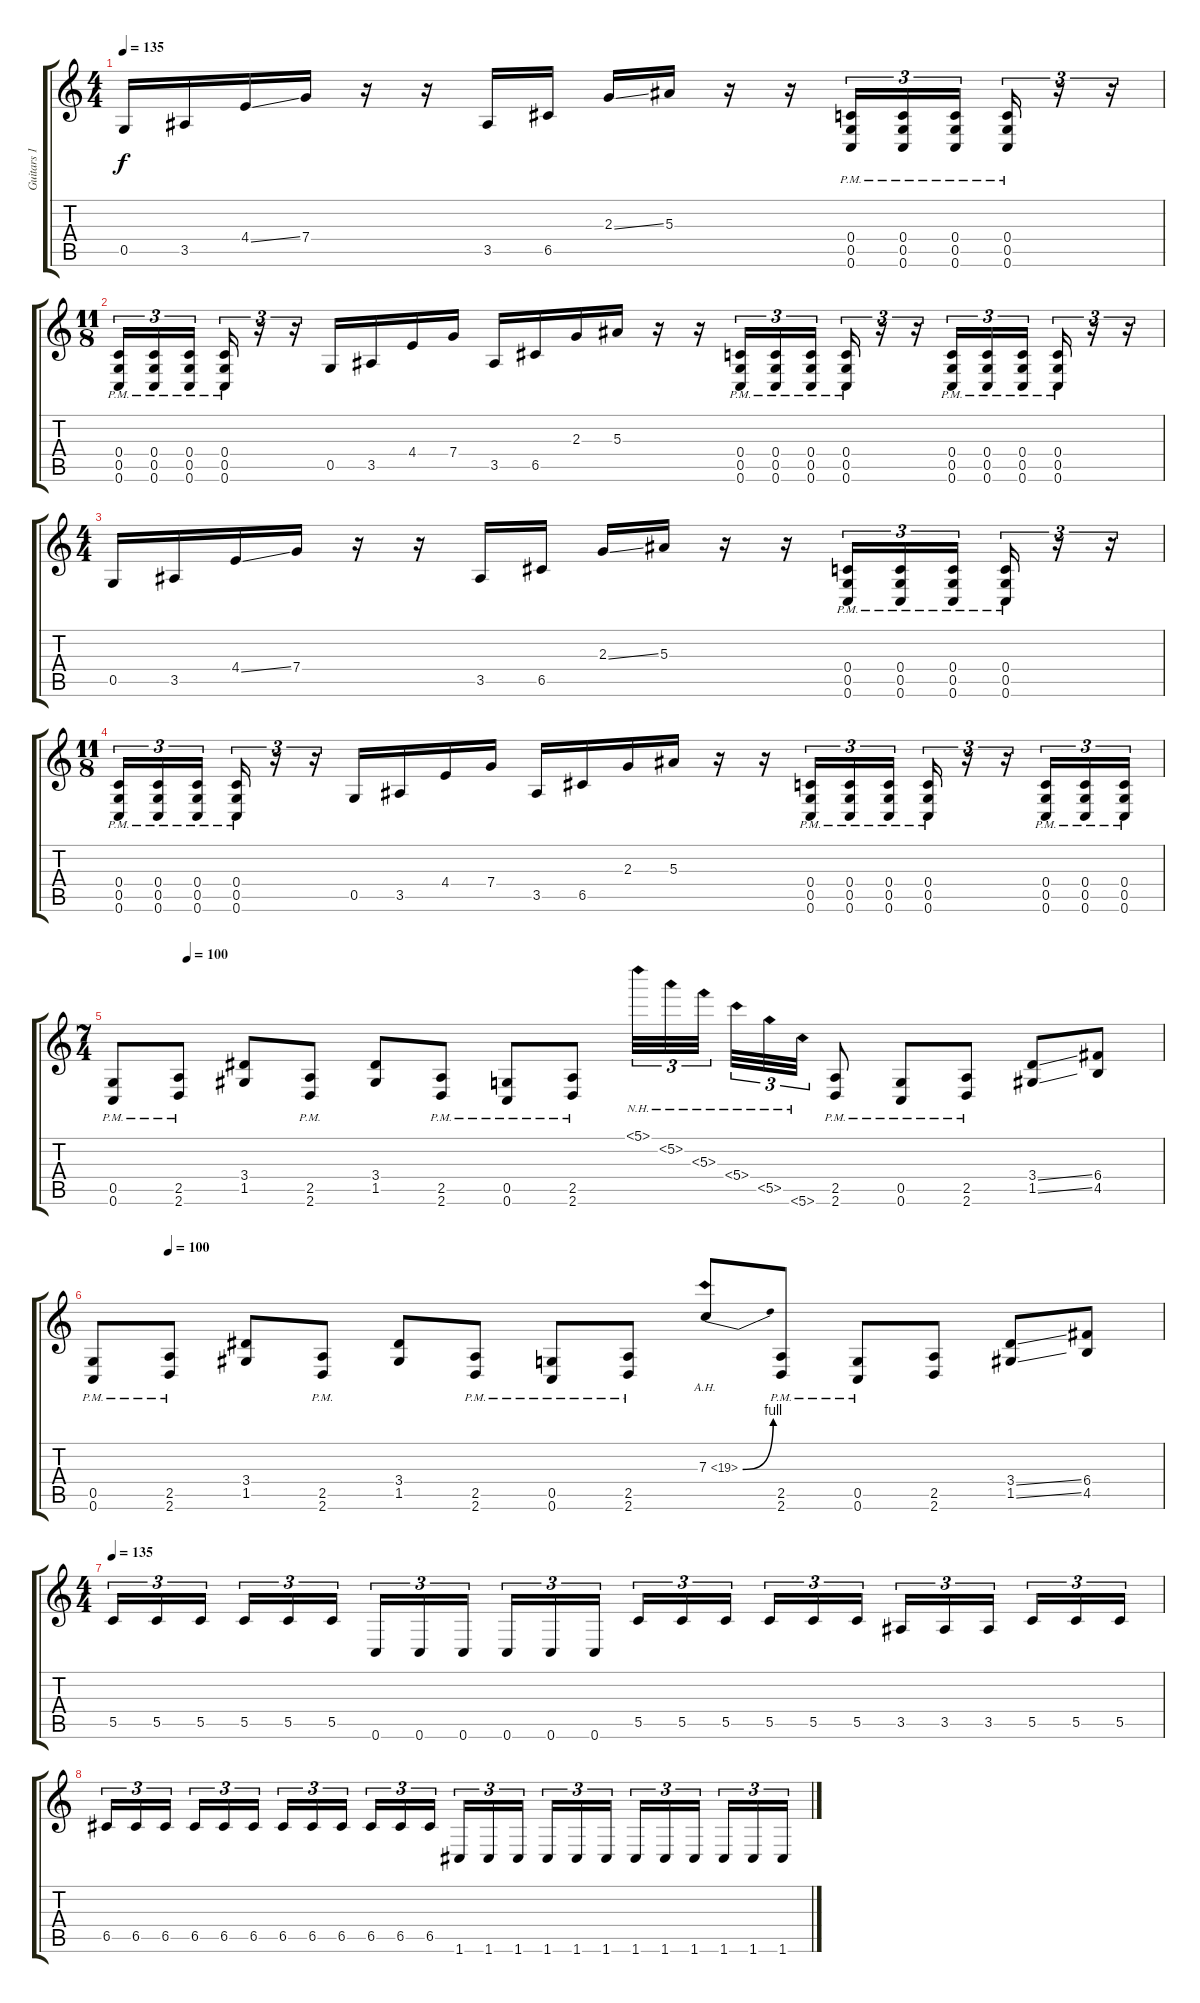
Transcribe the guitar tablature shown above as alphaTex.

\track ("Guitars 1" "Guitars 1") {instrument distortionguitar}
\staff {score tabs}
\tuning (D4 A3 F3 C3 G2 C2) {hide}
\ts (4 4)
\tempo 135
\clef g2
\ks c
0.5.16{dy f} 3.5.16 4.4{ss}.16 7.4.16 r.16 r.16 3.5.16 6.5.16 2.3{ss}.16 5.3.16 r.16 r.16 (0.4{pm} 0.5{pm} 0.6{pm}).16{tu (3 2)} (0.4{pm} 0.5{pm} 0.6{pm}).16{tu (3 2)} (0.4{pm} 0.5{pm} 0.6{pm}).16{tu (3 2) beam splitsecondary} (0.4{pm} 0.5{pm} 0.6{pm}).16{tu (3 2)} r.16{tu (3 2)} r.16{tu (3 2)} |
\ts (11 8)
(0.4{pm} 0.5{pm} 0.6{pm}).16{tu (3 2)} (0.4{pm} 0.5{pm} 0.6{pm}).16{tu (3 2)} (0.4{pm} 0.5{pm} 0.6{pm}).16{tu (3 2)} (0.4{pm} 0.5{pm} 0.6{pm}).16{tu (3 2)} r.16{tu (3 2)} r.16{tu (3 2)} 0.5.16 3.5.16 4.4.16 7.4.16 3.5.16 6.5.16 2.3.16 5.3.16 r.16 r.16 (0.4{pm} 0.5{pm} 0.6{pm}).16{tu (3 2)} (0.4{pm} 0.5{pm} 0.6{pm}).16{tu (3 2)} (0.4{pm} 0.5{pm} 0.6{pm}).16{tu (3 2)} (0.4{pm} 0.5{pm} 0.6{pm}).16{tu (3 2)} r.16{tu (3 2)} r.16{tu (3 2)} (0.4{pm} 0.5{pm} 0.6{pm}).16{tu (3 2)} (0.4{pm} 0.5{pm} 0.6{pm}).16{tu (3 2)} (0.4{pm} 0.5{pm} 0.6{pm}).16{tu (3 2)} (0.4{pm} 0.5{pm} 0.6{pm}).16{tu (3 2)} r.16{tu (3 2)} r.16{tu (3 2)} |
\ts (4 4)
0.5.16 3.5.16 4.4{ss}.16 7.4.16 r.16 r.16 3.5.16 6.5.16 2.3{ss}.16 5.3.16 r.16 r.16 (0.4{pm} 0.5{pm} 0.6{pm}).16{tu (3 2)} (0.4{pm} 0.5{pm} 0.6{pm}).16{tu (3 2)} (0.4{pm} 0.5{pm} 0.6{pm}).16{tu (3 2) beam splitsecondary} (0.4{pm} 0.5{pm} 0.6{pm}).16{tu (3 2)} r.16{tu (3 2)} r.16{tu (3 2)} |
\ts (11 8)
(0.4{pm} 0.5{pm} 0.6{pm}).16{tu (3 2)} (0.4{pm} 0.5{pm} 0.6{pm}).16{tu (3 2)} (0.4{pm} 0.5{pm} 0.6{pm}).16{tu (3 2)} (0.4{pm} 0.5{pm} 0.6{pm}).16{tu (3 2)} r.16{tu (3 2)} r.16{tu (3 2)} 0.5.16 3.5.16 4.4.16 7.4.16 3.5.16 6.5.16 2.3.16 5.3.16 r.16 r.16 (0.4{pm} 0.5{pm} 0.6{pm}).16{tu (3 2)} (0.4{pm} 0.5{pm} 0.6{pm}).16{tu (3 2)} (0.4{pm} 0.5{pm} 0.6{pm}).16{tu (3 2)} (0.4{pm} 0.5{pm} 0.6{pm}).16{tu (3 2)} r.16{tu (3 2)} r.16{tu (3 2)} (0.4{pm} 0.5{pm} 0.6{pm}).16{tu (3 2)} (0.4{pm} 0.5{pm} 0.6{pm}).16{tu (3 2)} (0.4{pm} 0.5{pm} 0.6{pm}).16{tu (3 2)} |
\ts (7 4)
\tempo (100 0.07142857142857142)
(0.5{pm} 0.6{pm}).8 (2.5{pm} 2.6{pm}).8 (3.4 1.5).8 (2.5{pm} 2.6{pm}).8 (3.4 1.5).8 (2.5{pm} 2.6{pm}).8 (0.5{pm} 0.6{pm}).8 (2.5{pm} 2.6{pm}).8 5.1{nh}.32{tu (3 2)} 5.2{nh}.32{tu (3 2)} 5.3{nh}.32{tu (3 2) beam splitsecondary} 5.4{nh}.32{tu (3 2)} 5.5{nh}.32{tu (3 2)} 5.6{nh}.32{tu (3 2)} (2.5{pm} 2.6{pm}).8 (0.5{pm} 0.6{pm}).8 (2.5{pm} 2.6{pm}).8 (3.4{ss} 1.5{ss}).8 (6.4 4.5).8 |
\tempo (100 0.07142857142857142)
(0.5{pm} 0.6{pm}).8 (2.5{pm} 2.6{pm}).8 (3.4 1.5).8 (2.5{pm} 2.6{pm}).8 (3.4 1.5).8 (2.5{pm} 2.6{pm}).8 (0.5{pm} 0.6{pm}).8 (2.5{pm} 2.6{pm}).8 7.3{be (bend 0 0 60 4) ah 12}.8 (2.5{pm} 2.6{pm}).8 (0.5{pm} 0.6{pm}).8 (2.5 2.6).8 (3.4{ss} 1.5{ss}).8 (6.4 4.5).8 |
\ts (4 4)
\tempo 135
5.5.16{tu (3 2)} 5.5.16{tu (3 2)} 5.5.16{tu (3 2) beam splitsecondary} 5.5.16{tu (3 2)} 5.5.16{tu (3 2)} 5.5.16{tu (3 2)} 0.6.16{tu (3 2)} 0.6.16{tu (3 2)} 0.6.16{tu (3 2) beam splitsecondary} 0.6.16{tu (3 2)} 0.6.16{tu (3 2)} 0.6.16{tu (3 2)} 5.5.16{tu (3 2)} 5.5.16{tu (3 2)} 5.5.16{tu (3 2) beam splitsecondary} 5.5.16{tu (3 2)} 5.5.16{tu (3 2)} 5.5.16{tu (3 2)} 3.5.16{tu (3 2)} 3.5.16{tu (3 2)} 3.5.16{tu (3 2) beam splitsecondary} 5.5.16{tu (3 2)} 5.5.16{tu (3 2)} 5.5.16{tu (3 2)} |
6.5.16{tu (3 2)} 6.5.16{tu (3 2)} 6.5.16{tu (3 2) beam splitsecondary} 6.5.16{tu (3 2)} 6.5.16{tu (3 2)} 6.5.16{tu (3 2)} 6.5.16{tu (3 2)} 6.5.16{tu (3 2)} 6.5.16{tu (3 2) beam splitsecondary} 6.5.16{tu (3 2)} 6.5.16{tu (3 2)} 6.5.16{tu (3 2)} 1.6.16{tu (3 2)} 1.6.16{tu (3 2)} 1.6.16{tu (3 2) beam splitsecondary} 1.6.16{tu (3 2)} 1.6.16{tu (3 2)} 1.6.16{tu (3 2)} 1.6.16{tu (3 2)} 1.6.16{tu (3 2)} 1.6.16{tu (3 2) beam splitsecondary} 1.6.16{tu (3 2)} 1.6.16{tu (3 2)} 1.6.16{tu (3 2)}
